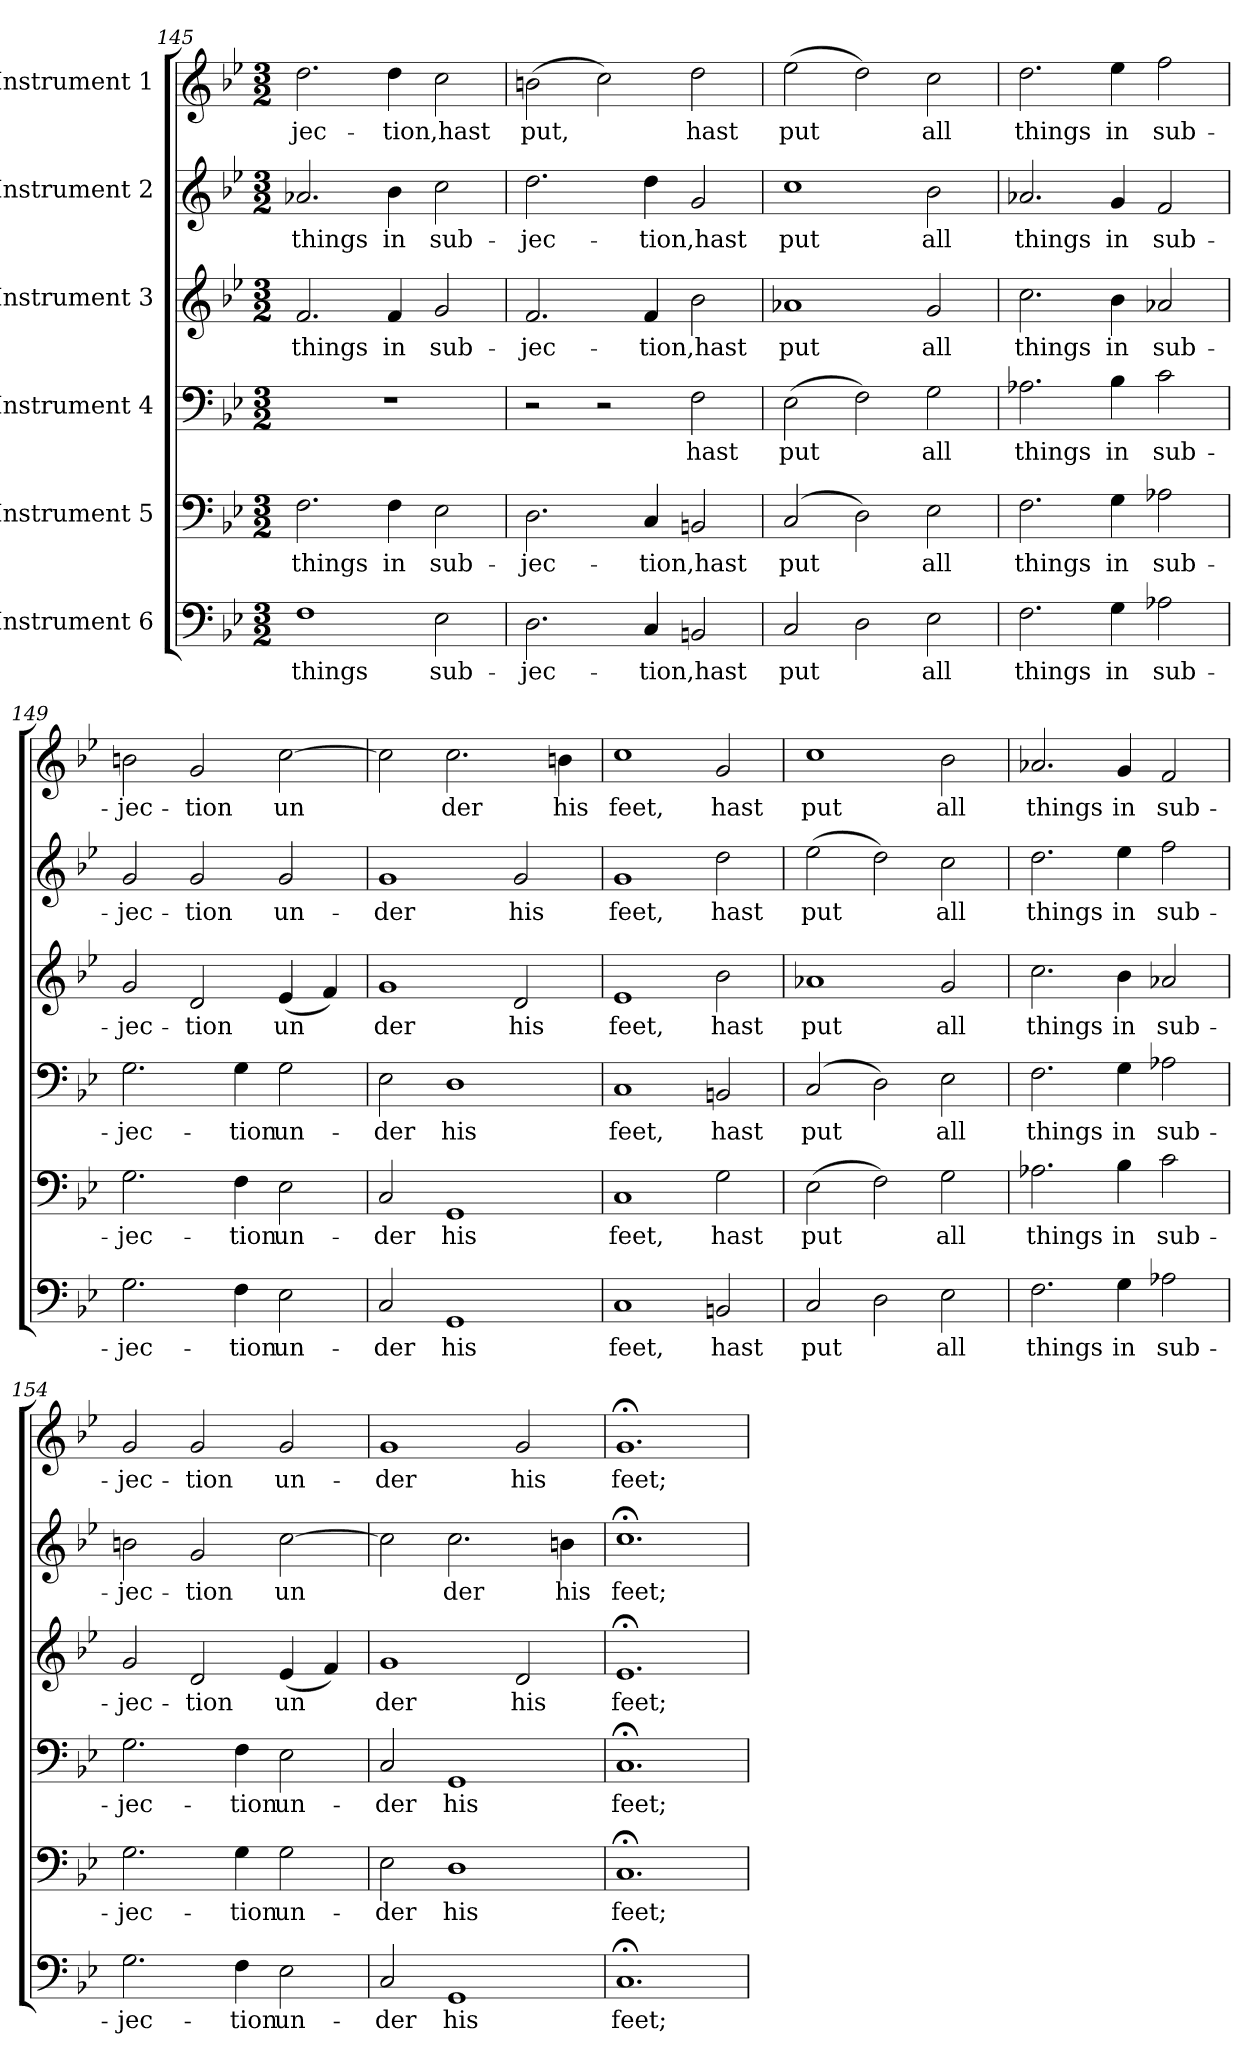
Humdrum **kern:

**kern	**text	**kern	**text	**kern	**text	**kern	**text	**kern	**text	**kern	**text
*part6	*part6	*part5	*part5	*part4	*part4	*part3	*part3	*part2	*part2	*part1	*part1
*staff6	*staff6	*staff5	*staff5	*staff4	*staff4	*staff3	*staff3	*staff2	*staff2	*staff1	*staff1
*I"Instrument 6	*	*I"Instrument 5	*	*I"Instrument 4	*	*I"Instrument 3	*	*I"Instrument 2	*	*I"Instrument 1	*
*clefF4	*	*clefF4	*	*clefF4	*	*clefG2	*	*clefG2	*	*clefG2	*
*k[b-e-]	*	*k[b-e-]	*	*k[b-e-]	*	*k[b-e-]	*	*k[b-e-]	*	*k[b-e-]	*
*B-:	*	*B-:	*	*B-:	*	*B-:	*	*B-:	*	*B-:	*
*M3/2	*	*M3/2	*	*M3/2	*	*M3/2	*	*M3/2	*	*M3/2	*
=145	=145	=145	=145	=145	=145	=145	=145	=145	=145	=145	=145
!	!LO:LY:a:cj	!	!LO:LY:b:cj	!	!	!	!LO:LY:b:cj	!	!LO:LY:b:rj	!	!LO:LY:b:cj
1F	things	2.F\	things	1.r	.	2.f/	things	2.a-X/	things	2.dd\	-jec-
!	!	!	!LO:LY:b:cj	!	!	!	!LO:LY:b:cj	!	!LO:LY:b:rj	!	!LO:LY:b:cj
.	.	4F\	in	.	.	4f/	in	4b-\	in	4dd\	-tion,hast
!	!LO:LY:a:cj	!	!LO:LY:b:cj	!	!	!	!LO:LY:b:cj	!	!LO:LY:b:rj	!	!LO:LY:b:cj
2E-\	sub-	2E-\	sub-	.	.	2g/	sub-	2cc\	sub-	2cc\	.
!!LO:PB:g=z
=146	=146	=146	=146	=146	=146	=146	=146	=146	=146	=146	=146
!	!LO:LY:a:cj	!	!LO:LY:b:cj	!	!	!	!LO:LY:b:cj	!	!LO:LY:b:rj	!	!LO:LY:b:cj
2.D\	-jec-	2.D\	-jec-	2r	.	2.f/	-jec-	2.dd\	-jec-	(>2bn\	put,
!	!	!	!	!	!	!	!	!	!	!	!LO:LY:b:cj
.	.	.	.	2r	.	.	.	.	.	2cc\)	.
!	!LO:LY:a:cj	!	!LO:LY:b:cj	!	!	!	!LO:LY:b:cj	!	!LO:LY:b:rj	!	!
4C/	-tion,hast	4C/	-tion,hast	.	.	4f/	-tion,hast	4dd\	-tion,hast	.	.
!	!LO:LY:a:cj	!	!LO:LY:b:cj	!	!LO:LY:b:cj	!	!LO:LY:b:cj	!	!LO:LY:b:rj	!	!LO:LY:b:cj
2BBn/	.	2BBn/	.	2F\	hast	2b-\	.	2g/	.	2dd\	hast
=147	=147	=147	=147	=147	=147	=147	=147	=147	=147	=147	=147
!	!LO:LY:a:cj	!	!LO:LY:b:cj	!	!LO:LY:b:cj	!	!LO:LY:b:cj	!	!LO:LY:b:rj	!	!LO:LY:b:cj
2C/	put	(>2C/	put	(>2E-\	put	1a-X	put	1cc	put	(>2ee-\	put
!	!LO:LY:a:cj	!	!LO:LY:b:cj	!	!LO:LY:b:cj	!	!	!	!	!	!LO:LY:b:cj
2D\	.	2D\)	.	2F\)	.	.	.	.	.	2dd\)	.
!	!LO:LY:a:cj	!	!LO:LY:b:cj	!	!LO:LY:b:cj	!	!LO:LY:b:cj	!	!LO:LY:b:rj	!	!LO:LY:b:cj
2E-\	all	2E-\	all	2G\	all	2g/	all	2b-\	all	2cc\	all
=148	=148	=148	=148	=148	=148	=148	=148	=148	=148	=148	=148
!	!LO:LY:a:cj	!	!LO:LY:b:cj	!	!LO:LY:b:cj	!	!LO:LY:b:cj	!	!LO:LY:b:rj	!	!LO:LY:b:cj
2.F\	things	2.F\	things	2.A-X\	things	2.cc\	things	2.a-X/	things	2.dd\	things
!	!LO:LY:a:cj	!	!LO:LY:b:cj	!	!LO:LY:b:cj	!	!LO:LY:b:cj	!	!LO:LY:b:rj	!	!LO:LY:b:cj
4G\	in	4G\	in	4B-\	in	4b-\	in	4g/	in	4ee-\	in
!	!LO:LY:a:cj	!	!LO:LY:b:cj	!	!LO:LY:b:cj	!	!LO:LY:b:cj	!	!LO:LY:b:rj	!	!LO:LY:b:cj
2A-X\	sub-	2A-X\	sub-	2c\	sub-	2a-X/	sub-	2f/	sub-	2ff\	sub-
=149	=149	=149	=149	=149	=149	=149	=149	=149	=149	=149	=149
!	!LO:LY:a:cj	!	!LO:LY:b:cj	!	!LO:LY:b:cj	!	!LO:LY:b:cj	!	!LO:LY:b:rj	!	!LO:LY:b:cj
2.G\	-jec-	2.G\	-jec-	2.G\	-jec-	2g/	-jec-	2g/	-jec-	2bn\	-jec-
!	!	!	!	!	!	!	!LO:LY:b:cj	!	!LO:LY:b:rj	!	!LO:LY:b:cj
.	.	.	.	.	.	2d/	-tion	2g/	-tion	2g/	-tion
!	!LO:LY:a:cj	!	!LO:LY:b:cj	!	!LO:LY:b:cj	!	!	!	!	!	!
4F\	-tion	4F\	-tion	4G\	-tion	.	.	.	.	.	.
!	!LO:LY:a:cj	!	!LO:LY:b:cj	!	!LO:LY:b:cj	!	!LO:LY:b:cj	!	!LO:LY:b:rj	!	!LO:LY:b:cj
2E-\	un-	2E-\	un-	2G\	un-	(<4e-/	un-	2g/	un-	[>2cc\	un-
!	!	!	!	!	!	!	!LO:LY:b:cj	!	!	!	!
.	.	.	.	.	.	4f/)	--	.	.	.	.
=150	=150	=150	=150	=150	=150	=150	=150	=150	=150	=150	=150
!	!LO:LY:a:cj	!	!LO:LY:b:cj	!	!LO:LY:b:cj	!	!LO:LY:b:cj	!	!LO:LY:b:rj	!	!LO:LY:b:cj
2C/	-der	2C/	-der	2E-\	-der	1g	-der	1g	-der	2cc\]	--
!	!LO:LY:a:cj	!	!LO:LY:b:cj	!	!LO:LY:b:cj	!	!	!	!	!	!LO:LY:b:cj
1GG	his	1GG	his	1D	his	.	.	.	.	2.cc\	-der
!	!	!	!	!	!	!	!LO:LY:b:cj	!	!LO:LY:b:rj	!	!
.	.	.	.	.	.	2d/	his	2g/	his	.	.
!	!	!	!	!	!	!	!	!	!	!	!LO:LY:b:cj
.	.	.	.	.	.	.	.	.	.	4bn\	his
!!LO:PB:g=z
=151	=151	=151	=151	=151	=151	=151	=151	=151	=151	=151	=151
!	!LO:LY:a:cj	!	!LO:LY:b:cj	!	!LO:LY:b:cj	!	!LO:LY:b:cj	!	!LO:LY:b:rj	!	!LO:LY:b:cj
1C	feet,	1C	feet,	1C	feet,	1e-	feet,	1g	feet,	1cc	feet,
!	!LO:LY:a:cj	!	!LO:LY:b:cj	!	!LO:LY:b:cj	!	!LO:LY:b:cj	!	!LO:LY:b:rj	!	!LO:LY:b:cj
2BBn/	hast	2G\	hast	2BBn/	hast	2b-\	hast	2dd\	hast	2g/	hast
=152	=152	=152	=152	=152	=152	=152	=152	=152	=152	=152	=152
!	!LO:LY:a:cj	!	!LO:LY:b:cj	!	!LO:LY:b:cj	!	!LO:LY:b:cj	!	!LO:LY:b:rj	!	!LO:LY:b:cj
2C/	put	(>2E-\	put	(>2C/	put	1a-X	put	(>2ee-\	put	1cc	put
!	!LO:LY:a:cj	!	!LO:LY:b:cj	!	!LO:LY:b:cj	!	!	!	!LO:LY:b:rj	!	!
2D\	.	2F\)	.	2D\)	.	.	.	2dd\)	.	.	.
!	!LO:LY:a:cj	!	!LO:LY:b:cj	!	!LO:LY:b:cj	!	!LO:LY:b:cj	!	!LO:LY:b:rj	!	!LO:LY:b:cj
2E-\	all	2G\	all	2E-\	all	2g/	all	2cc\	all	2b-\	all
=153	=153	=153	=153	=153	=153	=153	=153	=153	=153	=153	=153
!	!LO:LY:a:cj	!	!LO:LY:b:cj	!	!LO:LY:b:cj	!	!LO:LY:b:cj	!	!LO:LY:b:rj	!	!LO:LY:b:cj
2.F\	things	2.A-X\	things	2.F\	things	2.cc\	things	2.dd\	things	2.a-X/	things
!	!LO:LY:a:cj	!	!LO:LY:b:cj	!	!LO:LY:b:cj	!	!LO:LY:b:cj	!	!LO:LY:b:rj	!	!LO:LY:b:cj
4G\	in	4B-\	in	4G\	in	4b-\	in	4ee-\	in	4g/	in
!	!LO:LY:a:cj	!	!LO:LY:b:cj	!	!LO:LY:b:cj	!	!LO:LY:b:cj	!	!LO:LY:b:rj	!	!LO:LY:b:cj
2A-X\	sub-	2c\	sub-	2A-X\	sub-	2a-X/	sub-	2ff\	sub-	2f/	sub-
=154	=154	=154	=154	=154	=154	=154	=154	=154	=154	=154	=154
!	!LO:LY:a:cj	!	!LO:LY:b:cj	!	!LO:LY:b:cj	!	!LO:LY:b:cj	!	!LO:LY:b:rj	!	!LO:LY:b:cj
2.G\	-jec-	2.G\	-jec-	2.G\	-jec-	2g/	-jec-	2bn\	-jec-	2g/	-jec-
!	!	!	!	!	!	!	!LO:LY:b:cj	!	!LO:LY:b:rj	!	!LO:LY:b:cj
.	.	.	.	.	.	2d/	-tion	2g/	-tion	2g/	-tion
!	!LO:LY:a:cj	!	!LO:LY:b:cj	!	!LO:LY:b:cj	!	!	!	!	!	!
4F\	-tion	4G\	-tion	4F\	-tion	.	.	.	.	.	.
!	!LO:LY:a:cj	!	!LO:LY:b:cj	!	!LO:LY:b:cj	!	!LO:LY:b:cj	!	!LO:LY:b:rj	!	!LO:LY:b:cj
2E-\	un-	2G\	un-	2E-\	un-	(<4e-/	un-	[>2cc\	un-	2g/	un-
!	!	!	!	!	!	!	!LO:LY:b:cj	!	!	!	!
.	.	.	.	.	.	4f/)	--	.	.	.	.
=155	=155	=155	=155	=155	=155	=155	=155	=155	=155	=155	=155
!	!LO:LY:a:cj	!	!LO:LY:b:cj	!	!LO:LY:b:cj	!	!LO:LY:b:cj	!	!LO:LY:b:rj	!	!LO:LY:b:cj
2C/	-der	2E-\	-der	2C/	-der	1g	-der	2cc\]	--	1g	-der
!	!LO:LY:a:cj	!	!LO:LY:b:cj	!	!LO:LY:b:cj	!	!	!	!LO:LY:b:rj	!	!
1GG	his	1D	his	1GG	his	.	.	2.cc\	-der	.	.
!	!	!	!	!	!	!	!LO:LY:b:cj	!	!	!	!LO:LY:b:cj
.	.	.	.	.	.	2d/	his	.	.	2g/	his
!	!	!	!	!	!	!	!	!	!LO:LY:b:rj	!	!
.	.	.	.	.	.	.	.	4bn\	his	.	.
=156	=156	=156	=156	=156	=156	=156	=156	=156	=156	=156	=156
!	!LO:LY:a:cj	!	!LO:LY:b:cj	!	!LO:LY:b:cj	!	!LO:LY:b:cj	!	!LO:LY:b:rj	!	!LO:LY:b:cj
1.C;<	feet;	1.C;<	feet;	1.C;<	feet;	1.e-;<	feet;	1.cc;<	feet;	1.g;<	feet;
=	=	=	=	=	=	=	=	=	=	=	=
*-	*-	*-	*-	*-	*-	*-	*-	*-	*-	*-	*-
